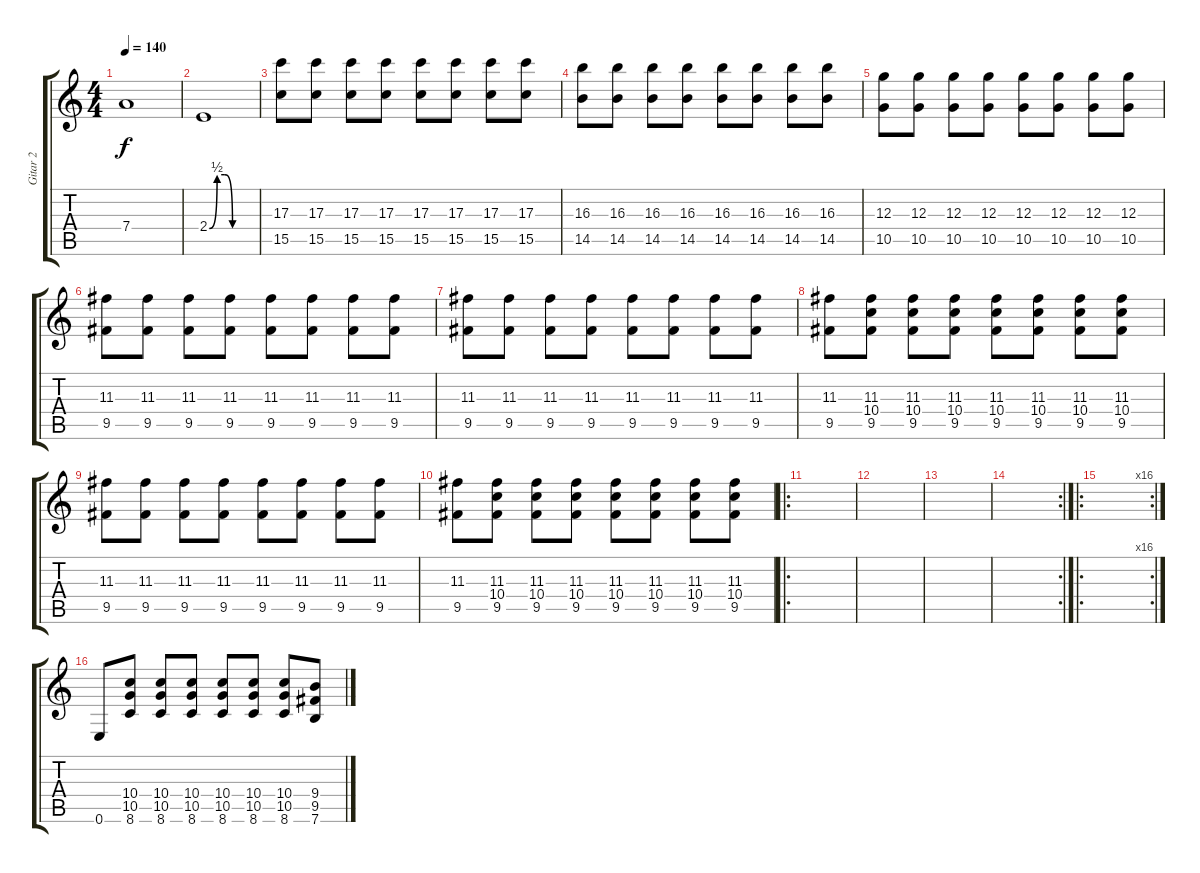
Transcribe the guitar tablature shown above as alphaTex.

\track ("Gitar 2" "Gitar 2") {instrument distortionguitar}
\staff {score tabs}
\tuning (E4 B3 G3 D3 A2 E2) {hide}
\ts (4 4)
\tempo 140
\clef g2
\ks c
7.4.1{dy f} |
2.4{be (custom 0 0 10 2 20 2 30 0 60 0)}.1 |
(17.3 15.5).8 (17.3 15.5).8 (17.3 15.5).8 (17.3 15.5).8 (17.3 15.5).8 (17.3 15.5).8 (17.3 15.5).8 (17.3 15.5).8 |
(16.3 14.5).8 (16.3 14.5).8 (16.3 14.5).8 (16.3 14.5).8 (16.3 14.5).8 (16.3 14.5).8 (16.3 14.5).8 (16.3 14.5).8 |
(12.3 10.5).8 (12.3 10.5).8 (12.3 10.5).8 (12.3 10.5).8 (12.3 10.5).8 (12.3 10.5).8 (12.3 10.5).8 (12.3 10.5).8 |
(11.3 9.5).8 (11.3 9.5).8 (11.3 9.5).8 (11.3 9.5).8 (11.3 9.5).8 (11.3 9.5).8 (11.3 9.5).8 (11.3 9.5).8 |
(11.3 9.5).8 (11.3 9.5).8 (11.3 9.5).8 (11.3 9.5).8 (11.3 9.5).8 (11.3 9.5).8 (11.3 9.5).8 (11.3 9.5).8 |
(11.3 9.5).8 (11.3 10.4 9.5).8 (11.3 10.4 9.5).8 (11.3 10.4 9.5).8 (11.3 10.4 9.5).8 (11.3 10.4 9.5).8 (11.3 10.4 9.5).8 (11.3 10.4 9.5).8 |
(11.3 9.5).8 (11.3 9.5).8 (11.3 9.5).8 (11.3 9.5).8 (11.3 9.5).8 (11.3 9.5).8 (11.3 9.5).8 (11.3 9.5).8 |
(11.3 9.5).8 (11.3 10.4 9.5).8 (11.3 10.4 9.5).8 (11.3 10.4 9.5).8 (11.3 10.4 9.5).8 (11.3 10.4 9.5).8 (11.3 10.4 9.5).8 (11.3 10.4 9.5).8 |
\ro
|
|
|
\rc 2
|
\ro
\rc 16
|
0.6.8 (10.4 10.5 8.6).8 (10.4 10.5 8.6).8 (10.4 10.5 8.6).8 (10.4 10.5 8.6).8 (10.4 10.5 8.6).8 (10.4 10.5 8.6).8 (9.4 9.5 7.6).8
